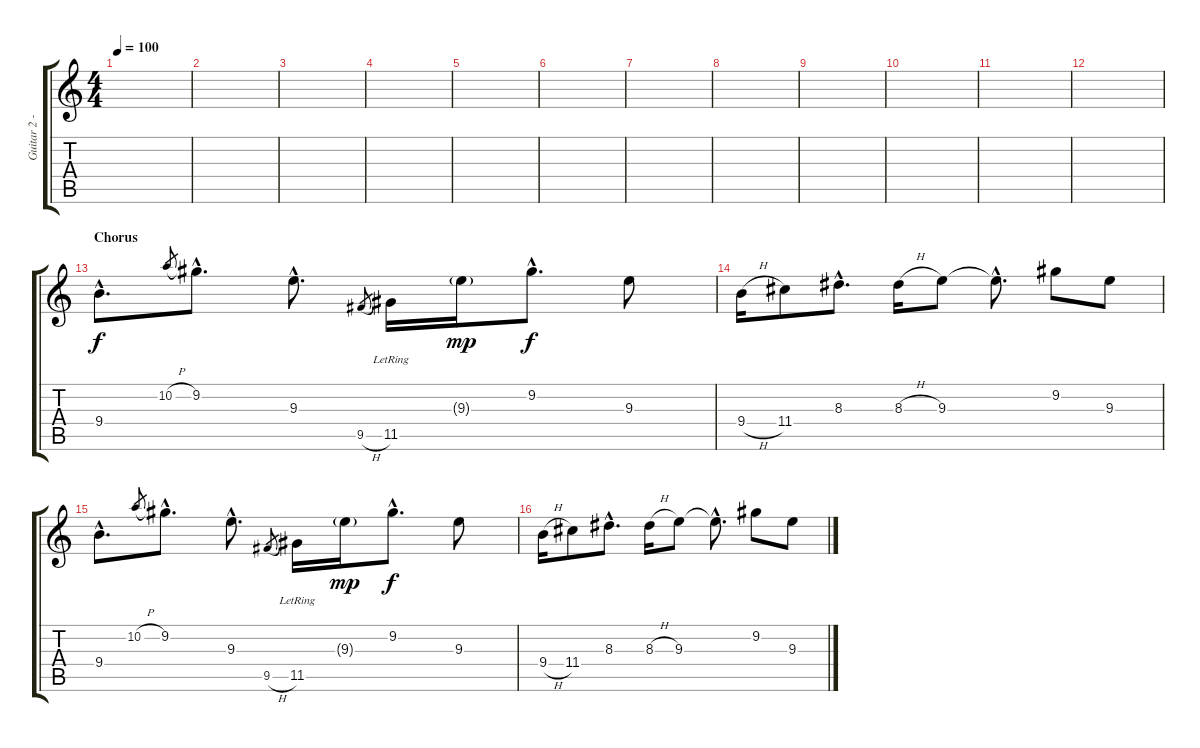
\track ("Guitar 2 - John F" "Guitar 2 -") {instrument electricguitarclean}
\staff {score tabs}
\tuning (E4 B3 G3 D3 A2 E2) {hide}
\ts (4 4)
\tempo 100
\clef g2
\ks c
|
|
|
|
|
|
|
|
|
|
|
|
\section ("" "Chorus")
9.4{hac}.8{d} 10.2{h}.8{gr} 9.2{hac}.8{d} 9.3{hac}.8{d} 9.5{h}.8{gr} 11.5{lr}.16 9.3{g}.16{dy mp} 9.2{hac}.8{d dy f} 9.3.8 |
9.4{h}.16 11.4.8 8.3{hac}.8{d} 8.3{h}.16 9.3.8 9.3{hac t}.8{d} 9.2.8 9.3.8 |
9.4{hac}.8{d} 10.2{h}.8{gr} 9.2{hac}.8{d} 9.3{hac}.8{d} 9.5{h}.8{gr} 11.5{lr}.16 9.3{g}.16{dy mp} 9.2{hac}.8{d dy f} 9.3.8 |
9.4{h}.16 11.4.8 8.3{hac}.8{d} 8.3{h}.16 9.3.8 9.3{hac t}.8{d} 9.2.8 9.3.8
